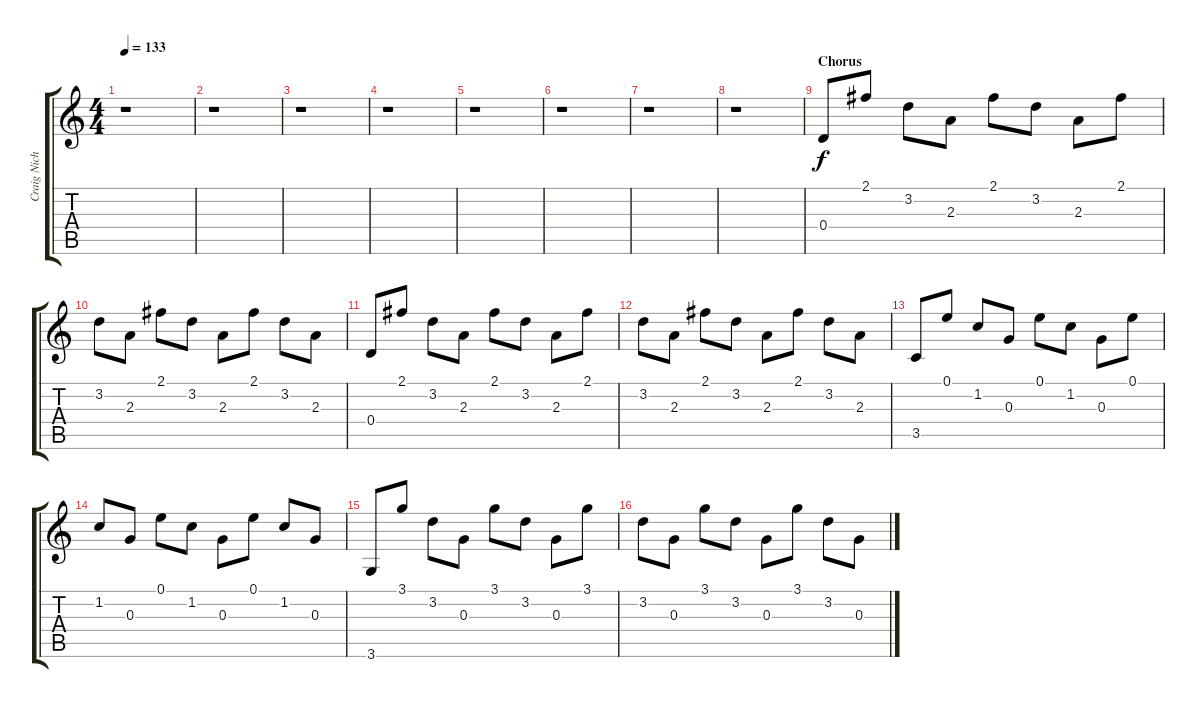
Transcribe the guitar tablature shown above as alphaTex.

\track ("Craig Nicholls Clean" "Craig Nich") {instrument electricguitarclean}
\staff {score tabs}
\tuning (E4 B3 G3 D3 A2 E2) {hide}
\ts (4 4)
\tempo 133
\clef g2
\ks c
r.1{dy f} |
r.1 |
r.1 |
r.1 |
r.1 |
r.1 |
r.1 |
r.1 |
\section ("" "Chorus")
0.4.8 2.1.8 3.2.8 2.3.8 2.1.8 3.2.8 2.3.8 2.1.8 |
3.2.8 2.3.8 2.1.8 3.2.8 2.3.8 2.1.8 3.2.8 2.3.8 |
0.4.8 2.1.8 3.2.8 2.3.8 2.1.8 3.2.8 2.3.8 2.1.8 |
3.2.8 2.3.8 2.1.8 3.2.8 2.3.8 2.1.8 3.2.8 2.3.8 |
3.5.8 0.1.8 1.2.8 0.3.8 0.1.8 1.2.8 0.3.8 0.1.8 |
1.2.8 0.3.8 0.1.8 1.2.8 0.3.8 0.1.8 1.2.8 0.3.8 |
3.6.8 3.1.8 3.2.8 0.3.8 3.1.8 3.2.8 0.3.8 3.1.8 |
3.2.8 0.3.8 3.1.8 3.2.8 0.3.8 3.1.8 3.2.8 0.3.8
